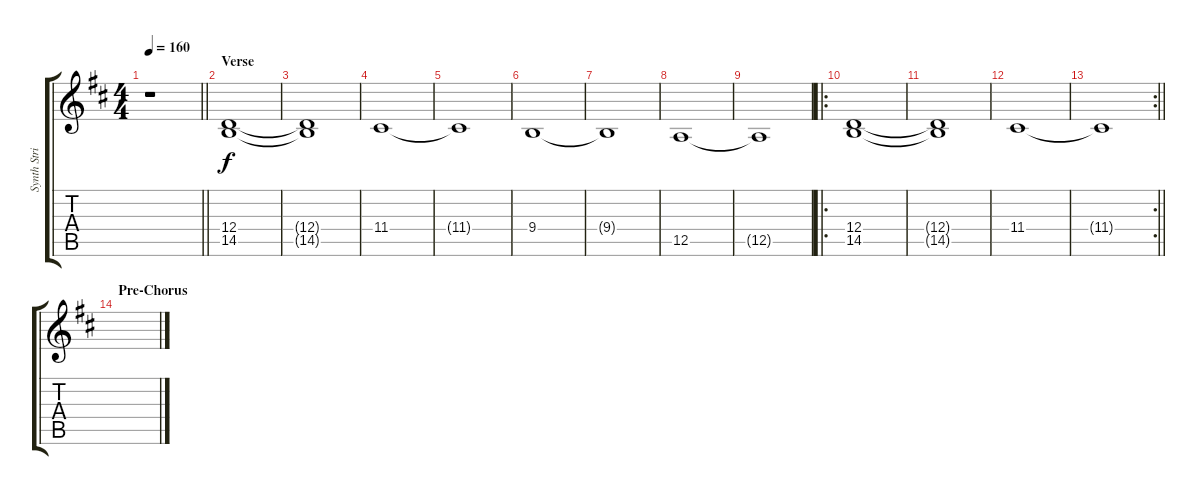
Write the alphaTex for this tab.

\track ("Synth Strings" "Synth Stri") {mute instrument synthstrings1}
\staff {score tabs}
\tuning (E4 B3 G3 D3 A2 E2) {hide}
\ts (4 4)
\tempo 160
\clef g2
\barLineRight lightlight
\ks d
r.1{dy f} |
\section ("" "Verse")
(12.4 14.5).1 |
(12.4{t} 14.5{t}).1 |
11.4.1 |
11.4{t}.1 |
9.4.1 |
9.4{t}.1 |
12.5.1 |
12.5{t}.1 |
\ro
(12.4 14.5).1 |
(12.4{t} 14.5{t}).1 |
11.4.1 |
\rc 2
\barLineRight lightlight
11.4{t}.1 |
\section ("" "Pre-Chorus")
